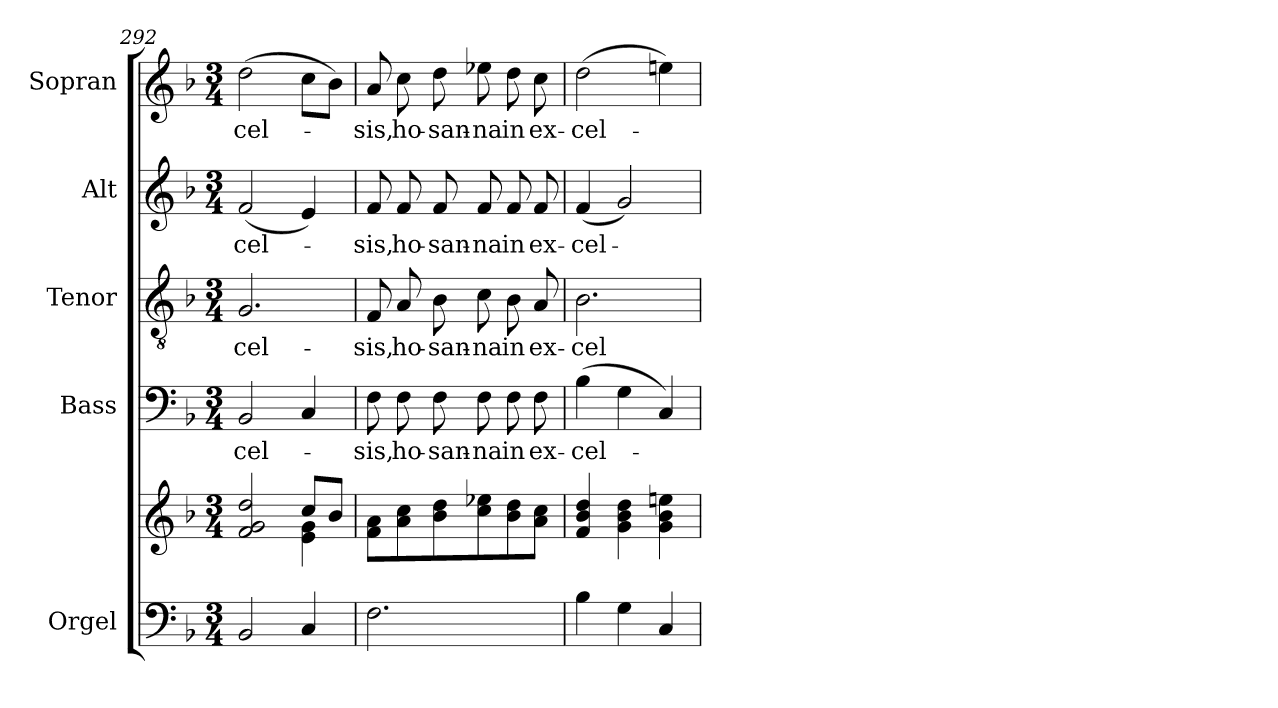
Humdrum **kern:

**kern	**kern	**kern	**text	**kern	**text	**kern	**text	**kern	**text
*part5	*part5	*part4	*part4	*part3	*part3	*part2	*part2	*part1	*part1
*staff6	*staff5	*staff4	*staff4	*staff3	*staff3	*staff2	*staff2	*staff1	*staff1
*I"Orgel	*	*I"Bass	*	*I"Tenor	*	*I"Alt	*	*I"Sopran	*
*I'Org.	*	*I'B.	*	*I'T.	*	*I'A.	*	*I'S.	*
*clefF4	*clefG2	*clefF4	*	*clefGv2	*	*clefG2	*	*clefG2	*
*k[b-]	*k[b-]	*k[b-]	*	*k[b-]	*	*k[b-]	*	*k[b-]	*
*F:	*F:	*F:	*	*F:	*	*F:	*	*F:	*
*M3/4	*M3/4	*M3/4	*	*M3/4	*	*M3/4	*	*M3/4	*
=292	=292	=292	=292	=292	=292	=292	=292	=292	=292
*	*^	*	*	*	*	*	*	*	*
!	!	!	!	!LO:LY:b	!	!LO:LY:b	!	!LO:LY:b	!	!LO:LY:b
2BB-/	2f/ 2g/ 2dd/	2ryy	2BB-/	-cel-	2.G/	-cel-	(<2f/	-cel-	(>2dd\	-cel-
4C/	8cc/L	4e\ 4g\	4C/	.	.	.	4e/)	.	8cc\L	.
.	8b-/J	.	.	.	.	.	.	.	8b-\J)	.
*	*v	*v	*	*	*	*	*	*	*	*
=293	=293	=293	=293	=293	=293	=293	=293	=293	=293
!	!	!	!LO:LY:b	!	!LO:LY:b	!	!LO:LY:b	!	!LO:LY:b
2.F\	8f\ 8a\L	8F\	-sis,	8F/	-sis,	8f/	-sis,	8a/	-sis,
!	!	!	!LO:LY:b	!	!LO:LY:b	!	!LO:LY:b	!	!LO:LY:b
.	8a\ 8cc\	8F\	ho-	8A/	ho-	8f/	ho-	8cc\	ho-
!	!	!	!LO:LY:b	!	!LO:LY:b	!	!LO:LY:b	!	!LO:LY:b
.	8b-\ 8dd\	8F\	-san-	8B-\	-san-	8f/	-san-	8dd\	-san-
!	!	!	!LO:LY:b	!	!LO:LY:b	!	!LO:LY:b	!	!LO:LY:b
.	8cc\ 8ee-X\	8F\	-na	8c\	-na	8f/	-na	8ee-X\	-na
!	!	!	!LO:LY:b	!	!LO:LY:b	!	!LO:LY:b	!	!LO:LY:b
.	8b-\ 8dd\	8F\	in	8B-\	in	8f/	in	8dd\	in
!	!	!	!LO:LY:b	!	!LO:LY:b	!	!LO:LY:b	!	!LO:LY:b
.	8a\ 8cc\J	8F\	ex-	8A/	ex-	8f/	ex-	8cc\	ex-
=294	=294	=294	=294	=294	=294	=294	=294	=294	=294
!	!	!	!LO:LY:b	!	!LO:LY:b	!	!LO:LY:b	!	!LO:LY:b
4B-\	4f/ 4b-/ 4dd/	(>4B-\	-cel-	2.B-\	-cel-	(<4f/	-cel-	(>2dd\	-cel-
4G\	4g\ 4b-\ 4dd\	4G\	.	.	.	2g/)	.	.	.
4C/	4g\ 4b-\ 4een\	4C/)	.	.	.	.	.	4een\)	.
=	=	=	=	=	=	=	=	=	=
*-	*-	*-	*-	*-	*-	*-	*-	*-	*-
